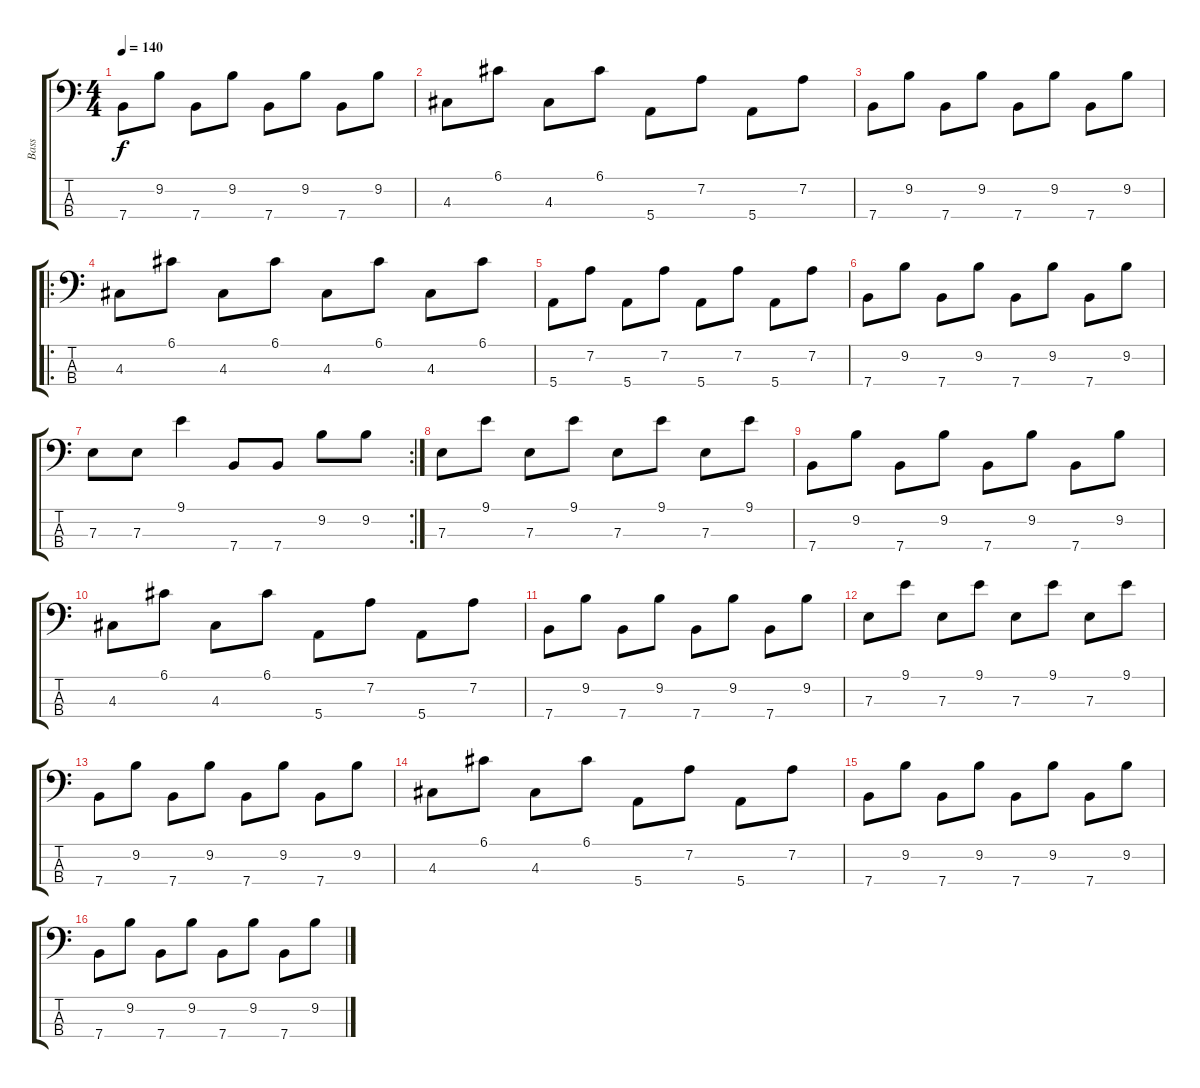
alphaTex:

\track ("Bass" "Bass") {instrument electricbasspick}
\staff {score tabs}
\tuning (G2 D2 A1 E1) {hide}
\ts (4 4)
\tempo 140
\clef f4
\ks c
7.4.8{dy f} 9.2.8 7.4.8 9.2.8 7.4.8 9.2.8 7.4.8 9.2.8 |
4.3.8 6.1.8 4.3.8 6.1.8 5.4.8 7.2.8 5.4.8 7.2.8 |
7.4.8 9.2.8 7.4.8 9.2.8 7.4.8 9.2.8 7.4.8 9.2.8 |
\ro
4.3.8 6.1.8 4.3.8 6.1.8 4.3.8 6.1.8 4.3.8 6.1.8 |
5.4.8 7.2.8 5.4.8 7.2.8 5.4.8 7.2.8 5.4.8 7.2.8 |
7.4.8 9.2.8 7.4.8 9.2.8 7.4.8 9.2.8 7.4.8 9.2.8 |
\rc 2
7.3.8 7.3.8 9.1.4 7.4.8 7.4.8 9.2.8 9.2.8 |
7.3.8 9.1.8 7.3.8 9.1.8 7.3.8 9.1.8 7.3.8 9.1.8 |
7.4.8 9.2.8 7.4.8 9.2.8 7.4.8 9.2.8 7.4.8 9.2.8 |
4.3.8 6.1.8 4.3.8 6.1.8 5.4.8 7.2.8 5.4.8 7.2.8 |
7.4.8 9.2.8 7.4.8 9.2.8 7.4.8 9.2.8 7.4.8 9.2.8 |
7.3.8 9.1.8 7.3.8 9.1.8 7.3.8 9.1.8 7.3.8 9.1.8 |
7.4.8 9.2.8 7.4.8 9.2.8 7.4.8 9.2.8 7.4.8 9.2.8 |
4.3.8 6.1.8 4.3.8 6.1.8 5.4.8 7.2.8 5.4.8 7.2.8 |
7.4.8 9.2.8 7.4.8 9.2.8 7.4.8 9.2.8 7.4.8 9.2.8 |
7.4.8 9.2.8 7.4.8 9.2.8 7.4.8 9.2.8 7.4.8 9.2.8
